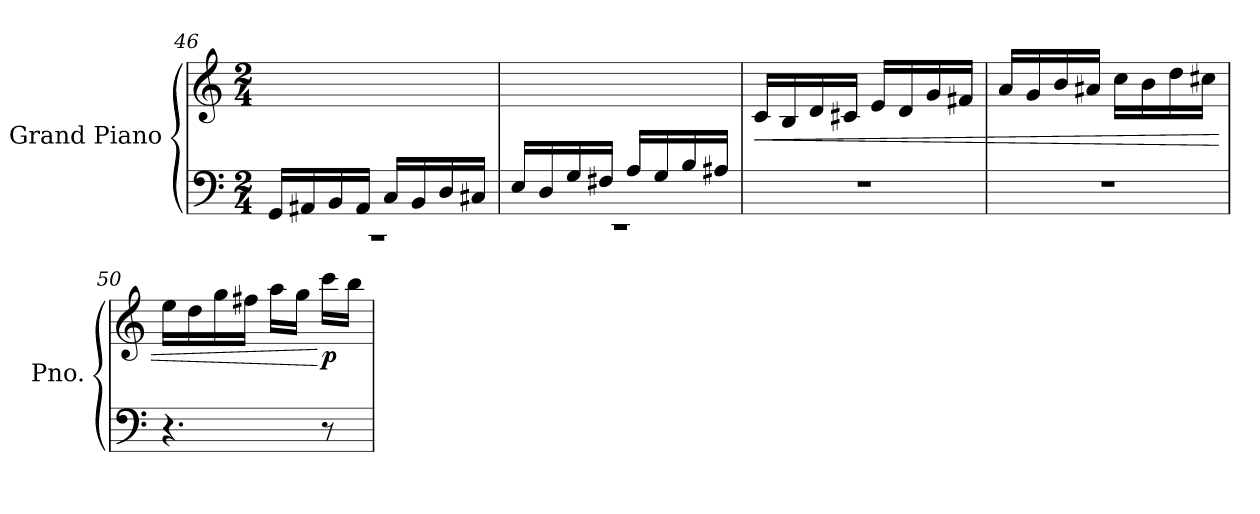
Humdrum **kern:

**kern	**kern	**dynam
*part1	*part1	*part1
*staff2	*staff1	*staff1/2
*I"Grand Piano	*	*
*I'Pno.	*	*
*clefF4	*clefG2	*
*k[]	*k[]	*
*M2/4	*M2/4	*
=46	=46	=46
*^	*	*
(16GG/LL	2rCC	2ryy	.
16AA#X/	.	.	.
16BB/	.	.	.
16AA#/JJ	.	.	.
16C/LL	.	.	.
16BB/	.	.	.
16D/	.	.	.
16C#X/JJ	.	.	.
!!LO:LB:g=z
=47	=47	=47	=47
16E/LL	2rEE	2ryy	.
16D/	.	.	.
16G/	.	.	.
16F#X/JJ	.	.	.
16A/LL	.	.	.
16G/	.	.	.
16B/	.	.	.
16A#X/JJ	.	.	.
*v	*v	*	*
=48	=48	=48
!	!	!LO:HP:b
2r	16c/LL	<
.	16B/	.
.	16d/	.
.	16c#X/JJ	.
.	16e/LL	.
.	16d/	.
.	16g/	.
.	16f#X/JJ	.
=49	=49	=49
2r	16a/LL	.
.	16g/	.
.	16b/	.
.	16a#X/JJ	.
.	16cc\LL	.
.	16b\	.
.	16dd\	.
.	16cc#X\JJ	.
=50	=50	=50
4.r	16ee\LL	.
.	16dd\	.
.	16gg\	.
.	16ff#X\JJ	.
.	16aa\LL	.
.	16gg\JJ)	.
!	!	!LO:DY:n=1:b
8r	16ccc\LL	[ p
.	16bb\JJ	.
=	=	=
*-	*-	*-
